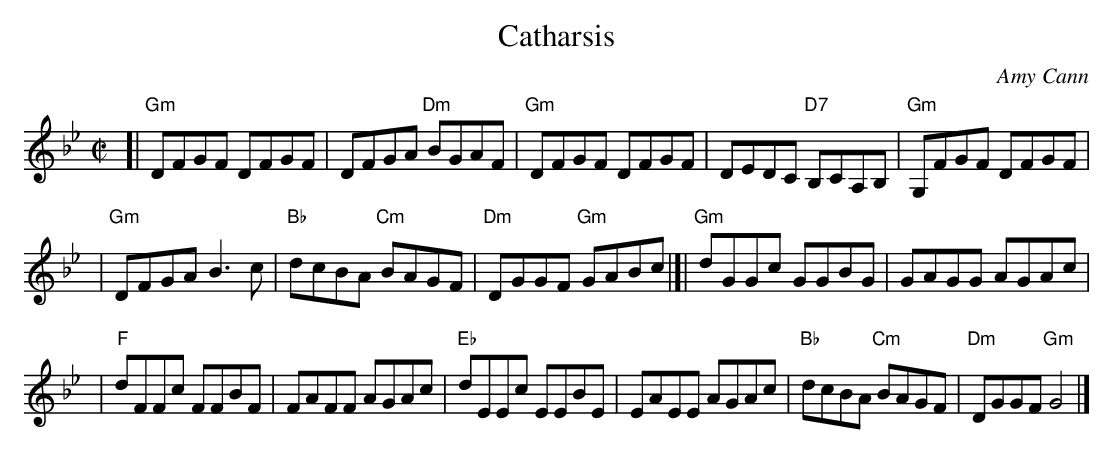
X:1
T: Catharsis
M: C|
L: 1/8
C: Amy Cann
K: Gm
[| "Gm"DFGF DFGF | DFGA "Dm"BGAF | "Gm"DFGF DFGF | DEDC "D7"B,CA,B, | "Gm"G,FGF DFGF |
| "Gm"DFGA B3c | "Bb"dcBA "Cm"BAGF | "Dm"DGGF "Gm"GABc |]| "Gm"dGGc GGBG | GAGG AGAc |
| "F"dFFc FFBF | FAFF AGAc | "Eb"dEEc EEBE | EAEE AGAc | "Bb"dcBA "Cm"BAGF | "Dm"DGGF "Gm"G4 |]
